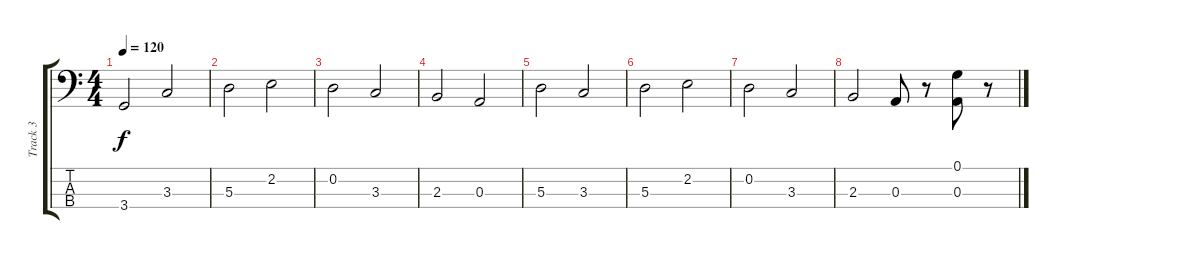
\track ("Track 3" "Track 3") {instrument electricbassfinger}
\staff {score tabs}
\tuning (G2 D2 A1 E1) {hide}
\ts (4 4)
\tempo 120
\clef f4
\ks c
3.4.2{dy f} 3.3.2 |
5.3.2 2.2.2 |
0.2.2 3.3.2 |
2.3.2 0.3.2 |
5.3.2 3.3.2 |
5.3.2 2.2.2 |
0.2.2 3.3.2 |
2.3.2 0.3.8 r.8 (0.1 0.3).8 r.8
